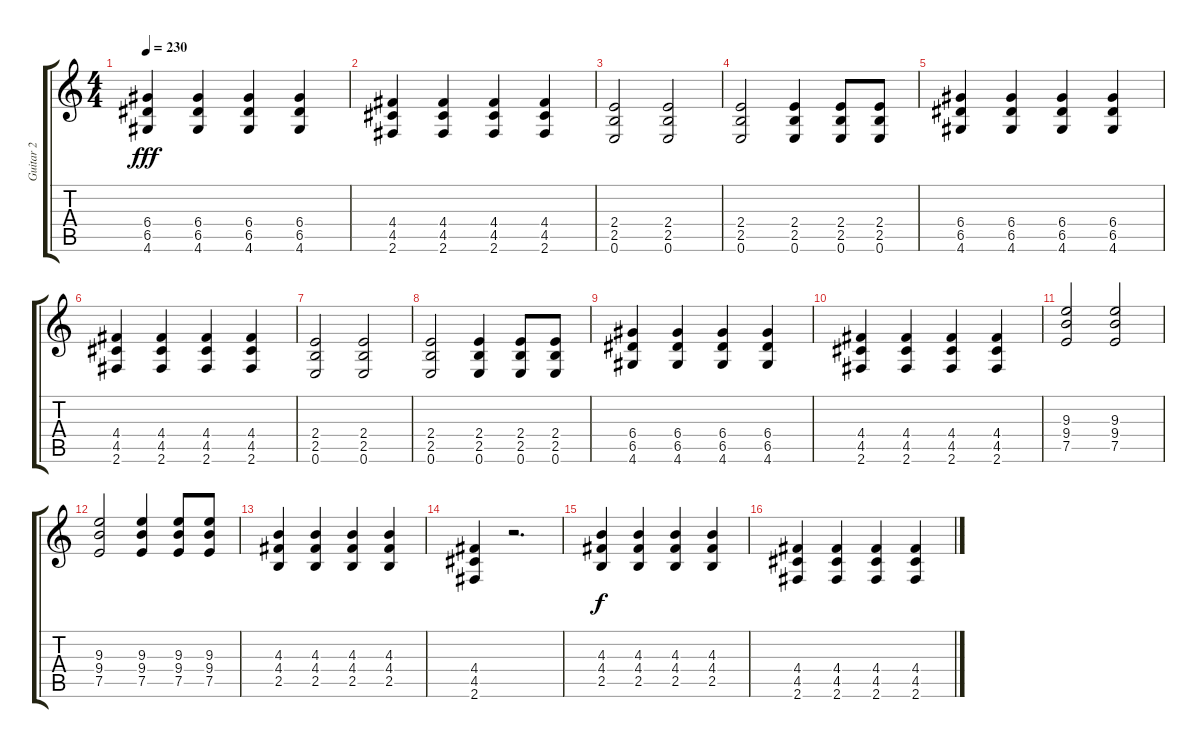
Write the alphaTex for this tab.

\track ("Guitar 2" "Guitar 2") {instrument overdrivenguitar}
\staff {score tabs}
\tuning (E4 B3 G3 D3 A2 E2) {hide}
\ts (4 4)
\tempo 230
\clef g2
\ks c
(6.4 6.5 4.6).4{dy fff} (6.4 6.5 4.6).4 (6.4 6.5 4.6).4 (6.4 6.5 4.6).4 |
(4.4 4.5 2.6).4 (4.4 4.5 2.6).4 (4.4 4.5 2.6).4 (4.4 4.5 2.6).4 |
(2.4 2.5 0.6).2 (2.4 2.5 0.6).2 |
(2.4 2.5 0.6).2 (2.4 2.5 0.6).4 (2.4 2.5 0.6).8 (2.4 2.5 0.6).8 |
(6.4 6.5 4.6).4 (6.4 6.5 4.6).4 (6.4 6.5 4.6).4 (6.4 6.5 4.6).4 |
(4.4 4.5 2.6).4 (4.4 4.5 2.6).4 (4.4 4.5 2.6).4 (4.4 4.5 2.6).4 |
(2.4 2.5 0.6).2 (2.4 2.5 0.6).2 |
(2.4 2.5 0.6).2 (2.4 2.5 0.6).4 (2.4 2.5 0.6).8 (2.4 2.5 0.6).8 |
(6.4 6.5 4.6).4 (6.4 6.5 4.6).4 (6.4 6.5 4.6).4 (6.4 6.5 4.6).4 |
(4.4 4.5 2.6).4 (4.4 4.5 2.6).4 (4.4 4.5 2.6).4 (4.4 4.5 2.6).4 |
(9.3 9.4 7.5).2 (9.3 9.4 7.5).2 |
(9.3 9.4 7.5).2 (9.3 9.4 7.5).4 (9.3 9.4 7.5).8 (9.3 9.4 7.5).8 |
(4.3 4.4 2.5).4 (4.3 4.4 2.5).4 (4.3 4.4 2.5).4 (4.3 4.4 2.5).4 |
(4.4 4.5 2.6).4 r.2{d} |
(4.3 4.4 2.5).4{dy f} (4.3 4.4 2.5).4 (4.3 4.4 2.5).4 (4.3 4.4 2.5).4 |
(4.4 4.5 2.6).4 (4.4 4.5 2.6).4 (4.4 4.5 2.6).4 (4.4 4.5 2.6).4
